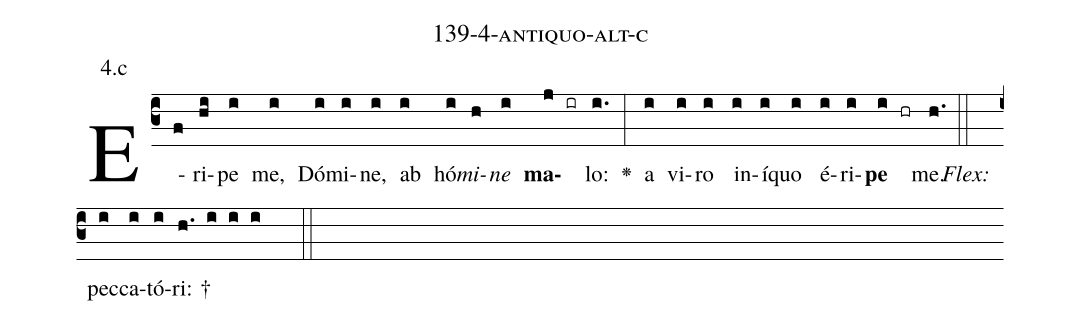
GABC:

name: 139-4-antiquo-alt-c;
annotation: 4.c;
%%
(c3)E(f)ri(hi)pe(i) me,(i) Dó(i)mi(i)ne,(i) ab(i) hó(i)<i>mi</i>(h)<i>ne</i>(i) <b>ma</b>(j ir)lo:(i.) <v>\greheightstar</v>(:) a(i) vi(i)ro(i) in(i)í(i)quo(i) é(i)ri(i)<b>pe</b>(i hr) me.(h.) (::)
<i>Flex:</i>()  pec(i)ca(i)tó(i)ri: †(h. i i i  ::)

%E(i) u(i) o(i) u(i) a(i) e.(h.) (::)
